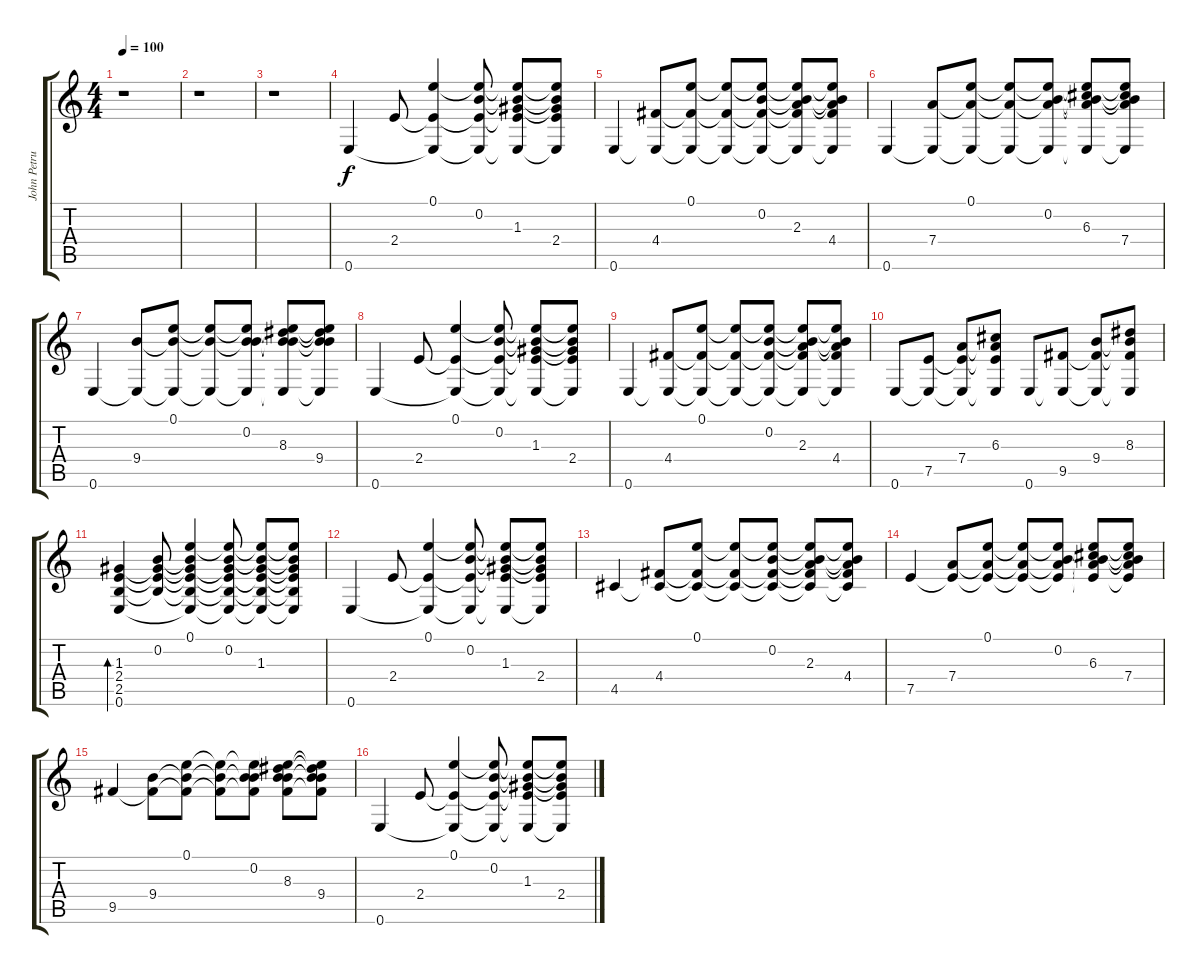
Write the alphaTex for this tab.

\track ("John Petrucci" "John Petru") {instrument electricguitarclean}
\staff {score tabs}
\tuning (E4 B3 G3 D3 A2 E2) {hide}
\ts (4 4)
\tempo 100
\clef g2
\ks c
r.1{dy f} |
r.1 |
r.1 |
0.6.4{instrument distortionguitar} 2.4.8 (0.1 2.4{t} 0.6{t}).4 (0.1{t} 0.2 2.4{t} 0.6{t}).8 (0.1{t} 0.2{t} 1.3 2.4{t} 0.6{t}).8 (0.1{t} 0.2{t} 1.3{t} 2.4 0.6{t}).8 |
0.6.4 (4.4 0.6{t}).8 (0.1 4.4{t} 0.6{t}).8 (0.1{t} 4.4{t} 0.6{t}).8 (0.1{t} 0.2 4.4{t} 0.6{t}).8 (0.1{t} 0.2{t} 2.3 4.4{t} 0.6{t}).8 (0.1{t} 0.2{t} 2.3{t} 4.4 0.6{t}).8 |
0.6.4 (7.4 0.6{t}).8 (0.1 7.4{t} 0.6{t}).8 (0.1{t} 7.4{t} 0.6{t}).8 (0.1{t} 0.2 7.4{t} 0.6{t}).8 (0.1{t} 0.2{t} 6.3 7.4{t} 0.6{t}).8 (0.1{t} 0.2{t} 6.3{t} 7.4 0.6{t}).8 |
0.6.4 (9.4 0.6{t}).8 (0.1 9.4{t} 0.6{t}).8 (0.1{t} 9.4{t} 0.6{t}).8 (0.1{t} 0.2 9.4{t} 0.6{t}).8 (0.1{t} 0.2{t} 8.3 9.4{t} 0.6{t}).8 (0.1{t} 0.2{t} 8.3{t} 9.4 0.6{t}).8 |
0.6.4 2.4.8 (0.1 2.4{t} 0.6{t}).4 (0.1{t} 0.2 2.4{t} 0.6{t}).8 (0.1{t} 0.2{t} 1.3 2.4{t} 0.6{t}).8 (0.1{t} 0.2{t} 1.3{t} 2.4 0.6{t}).8 |
0.6.4 (4.4 0.6{t}).8 (0.1 4.4{t} 0.6{t}).8 (0.1{t} 4.4{t} 0.6{t}).8 (0.1{t} 0.2 4.4{t} 0.6{t}).8 (0.1{t} 0.2{t} 2.3 4.4{t} 0.6{t}).8 (0.1{t} 0.2{t} 2.3{t} 4.4 0.6{t}).8 |
0.6.8 (7.5 0.6{t}).8 (7.4 7.5{t} 0.6{t}).8 (6.3 7.4{t} 7.5{t} 0.6{t}).8 0.6.8 (9.5 0.6{t}).8 (9.4 9.5{t} 0.6{t}).8 (8.3 9.4{t} 9.5{t} 0.6{t}).8 |
(1.3 2.4 2.5 0.6).4{bd 120} (0.2 1.3{t} 2.4{t} 2.5{t}).8 (0.1 0.2{t} 1.3{t} 2.4{t} 2.5{t} 0.6{t}).4 (0.1{t} 0.2 1.3{t} 2.4{t} 2.5{t} 0.6{t}).8 (0.1{t} 0.2{t} 1.3 2.4{t} 2.5{t} 0.6{t}).8 (0.1{t} 0.2{t} 1.3{t} 2.4{t} 2.5{t} 0.6{t}).8 |
0.6.4 2.4.8 (0.1 2.4{t} 0.6{t}).4 (0.1{t} 0.2 2.4{t} 0.6{t}).8 (0.1{t} 0.2{t} 1.3 2.4{t} 0.6{t}).8 (0.1{t} 0.2{t} 1.3{t} 2.4 0.6{t}).8 |
4.5.4 (4.4 4.5{t}).8 (0.1 4.4{t} 4.5{t}).8 (0.1{t} 4.4{t} 4.5{t}).8 (0.1{t} 0.2 4.4{t} 4.5{t}).8 (0.1{t} 0.2{t} 2.3 4.4{t} 4.5{t}).8 (0.1{t} 0.2{t} 2.3{t} 4.4 4.5{t}).8 |
7.5.4 (7.4 7.5{t}).8 (0.1 7.4{t} 7.5{t}).8 (0.1{t} 7.4{t} 7.5{t}).8 (0.1{t} 0.2 7.4{t} 7.5{t}).8 (0.1{t} 0.2{t} 6.3 7.4{t} 7.5{t}).8 (0.1{t} 0.2{t} 6.3{t} 7.4 7.5{t}).8 |
9.5.4 (9.4 9.5{t}).8 (0.1 9.4{t} 9.5{t}).8 (0.1{t} 9.4{t} 9.5{t}).8 (0.1{t} 0.2 9.4{t} 9.5{t}).8 (0.1{t} 0.2{t} 8.3 9.4{t} 9.5{t}).8 (0.1{t} 0.2{t} 8.3{t} 9.4 9.5{t}).8 |
0.6.4 2.4.8 (0.1 2.4{t} 0.6{t}).4 (0.1{t} 0.2 2.4{t} 0.6{t}).8 (0.1{t} 0.2{t} 1.3 2.4{t} 0.6{t}).8 (0.1{t} 0.2{t} 1.3{t} 2.4 0.6{t}).8
